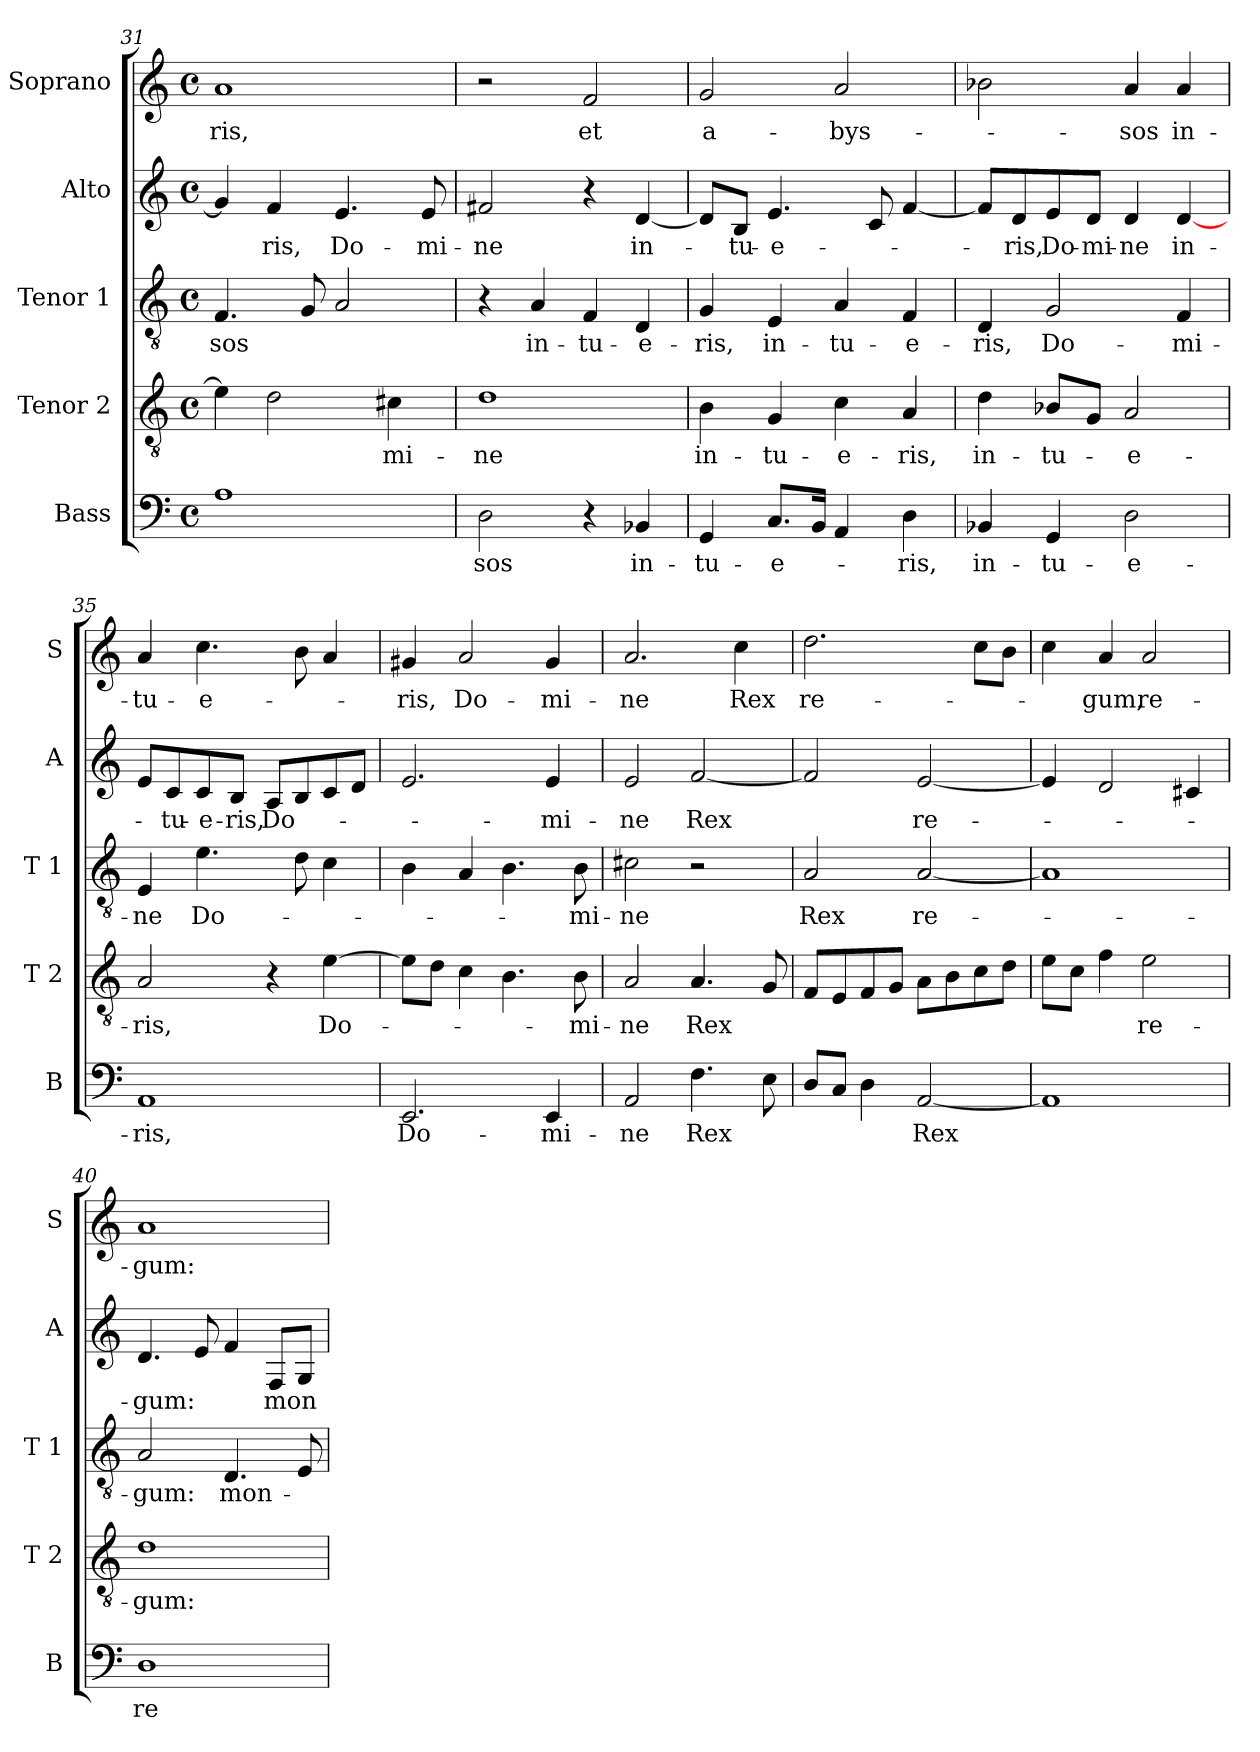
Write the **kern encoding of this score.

**kern	**text	**kern	**text	**kern	**text	**kern	**text	**kern	**text
*part5	*part5	*part4	*part4	*part3	*part3	*part2	*part2	*part1	*part1
*staff5	*staff5	*staff4	*staff4	*staff3	*staff3	*staff2	*staff2	*staff1	*staff1
*I"Bass	*	*I"Tenor 2	*	*I"Tenor 1	*	*I"Alto	*	*I"Soprano	*
*I'B	*	*I'T 2	*	*I'T 1	*	*I'A	*	*I'S	*
*clefF4	*	*clefGv2	*	*clefGv2	*	*clefG2	*	*clefG2	*
*k[]	*	*k[]	*	*k[]	*	*k[]	*	*k[]	*
*C:	*	*C:	*	*C:	*	*C:	*	*C:	*
*M4/4	*	*M4/4	*	*M4/4	*	*M4/4	*	*M4/4	*
*met(c)	*	*met(c)	*	*met(c)	*	*met(c)	*	*met(c)	*
=31	=31	=31	=31	=31	=31	=31	=31	=31	=31
1A	.	4e\]	.	4.F/	-sos	4g/]	.	1a	-ris,
.	.	2d\	.	.	.	4f/	-ris,	.	.
.	.	.	.	8G/	.	.	.	.	.
.	.	.	.	2A/	.	4.e/	Do-	.	.
.	.	4c#X\	-mi-	.	.	.	.	.	.
.	.	.	.	.	.	8e/	-mi-	.	.
=32	=32	=32	=32	=32	=32	=32	=32	=32	=32
2D\	-sos	1d	-ne	4r	.	2f#X/	-ne	2r	.
.	.	.	.	4A/	in-	.	.	.	.
4r	.	.	.	4F/	-tu-	4r	.	2f/	et
4BB-X/	in-	.	.	4D/	-e-	[4d/	in-	.	.
=33	=33	=33	=33	=33	=33	=33	=33	=33	=33
4GG/	-tu-	4B\	in-	4G/	-ris,	8d/L]	.	2g/	a-
.	.	.	.	.	.	8B/J	-tu-	.	.
8.C/L	-e-	4G/	-tu-	4E/	in-	4.e/	-e-	.	.
16BB/Jk	.	.	.	.	.	.	.	.	.
4AA/	.	4c\	-e-	4A/	-tu-	.	.	2a/	-bys-
.	.	.	.	.	.	8c/	.	.	.
4D\	-ris,	4A/	-ris,	4F/	-e-	[4f/	.	.	.
!!LO:LB:g=z
=34	=34	=34	=34	=34	=34	=34	=34	=34	=34
4BB-X/	in-	4d\	in-	4D/	-ris,	8f/L]	.	2b-X\	.
.	.	.	.	.	.	8d/	-ris,	.	.
4GG/	-tu-	8B-X/L	-tu-	2G/	Do-	8e/	Do-	.	.
.	.	8G/J	.	.	.	8d/J	-mi-	.	.
2D\	-e-	2A/	-e-	.	.	4d/	-ne	4a/	-sos
.	.	.	.	4F/	-mi-	[4d/	in-	4a/	in-
=35	=35	=35	=35	=35	=35	=35	=35	=35	=35
1AA	-ris,	2A/	-ris,	4E/	-ne	8e/L	.	4a/	-tu-
.	.	.	.	.	.	8c/	-tu-	.	.
.	.	.	.	4.e\	Do-	8c/	-e-	4.cc\	-e-
.	.	.	.	.	.	8B/J	-ris,	.	.
.	.	4r	.	.	.	8A/L	Do-	.	.
.	.	.	.	8d\	.	8B/	.	8b\	.
.	.	[4e\	Do-	4c\	.	8c/	.	4a/	.
.	.	.	.	.	.	8d/J	.	.	.
=36	=36	=36	=36	=36	=36	=36	=36	=36	=36
2.EE/	Do-	8e\L]	.	4B\	.	2.e/	.	4g#X/	-ris,
.	.	8d\J	.	.	.	.	.	.	.
.	.	4c\	.	4A/	.	.	.	2a/	Do-
.	.	4.B\	.	4.B\	.	.	.	.	.
4EE/	-mi-	.	.	.	.	4e/	-mi-	4g#/	-mi-
.	.	8B\	-mi-	8B\	-mi-	.	.	.	.
=37	=37	=37	=37	=37	=37	=37	=37	=37	=37
2AA/	-ne	2A/	-ne	2c#X\	-ne	2e/	-ne	2.a/	-ne
4.F\	Rex	4.A/	Rex	2r	.	[2f/	Rex	.	.
.	.	.	.	.	.	.	.	4cc\	Rex
8E\	.	8G/	.	.	.	.	.	.	.
!!LO:PB:g=z
=38	=38	=38	=38	=38	=38	=38	=38	=38	=38
8D/L	.	8F/L	.	2A/	Rex	2f/]	.	2.dd\	re-
8C/J	.	8E/	.	.	.	.	.	.	.
4D\	.	8F/	.	.	.	.	.	.	.
.	.	8G/J	.	.	.	.	.	.	.
[2AA/	Rex	8A\L	.	[2A/	re-	[2e/	re-	.	.
.	.	8B\	.	.	.	.	.	.	.
.	.	8c\	.	.	.	.	.	8cc\L	.
.	.	8d\J	.	.	.	.	.	8b\J	.
=39	=39	=39	=39	=39	=39	=39	=39	=39	=39
1AA]	.	8e\L	.	1A]	.	4e/]	.	4cc\	.
.	.	8c\J	.	.	.	.	.	.	.
.	.	4f\	.	.	.	2d/	.	4a/	-gum,
.	.	2e\	re-	.	.	.	.	2a/	re-
.	.	.	.	.	.	4c#X/	.	.	.
=40	=40	=40	=40	=40	=40	=40	=40	=40	=40
1D	re-	1d	-gum:	2A/	-gum:	4.d/	-gum:	1a	-gum:
.	.	.	.	.	.	8e/	.	.	.
.	.	.	.	4.D/	mon-	4f/	.	.	.
.	.	.	.	.	.	8F/L	mon-	.	.
.	.	.	.	8E/	.	8G/J	.	.	.
=	=	=	=	=	=	=	=	=	=
*-	*-	*-	*-	*-	*-	*-	*-	*-	*-
